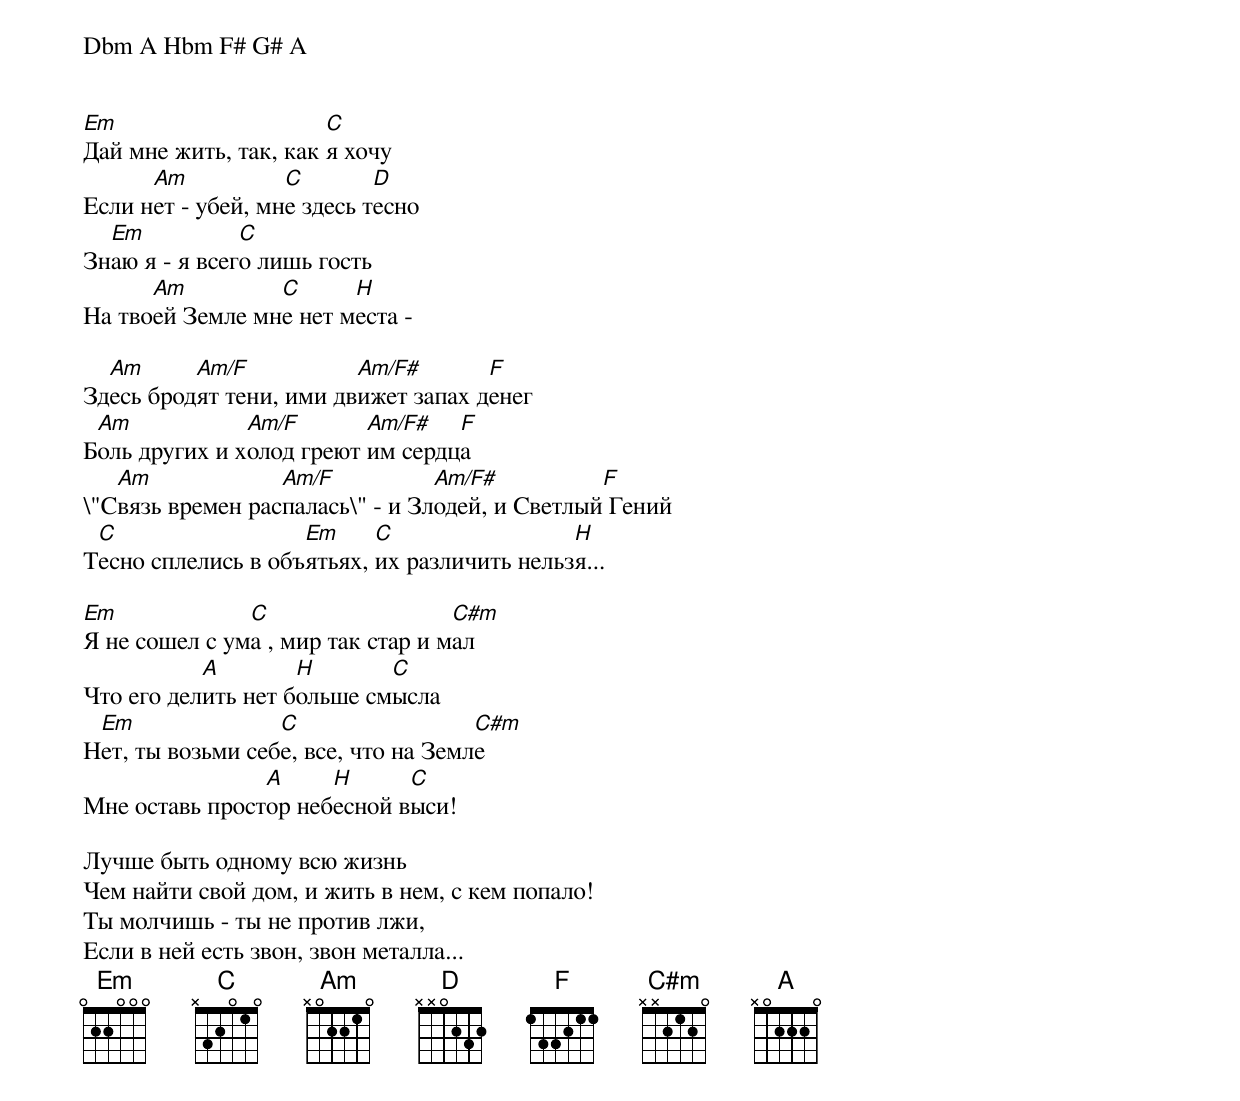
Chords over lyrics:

Dbm A Hbm F# G# A


Em                     C
Дай мне жить, так, как я хочу
      Am           C        D
Если нет - убей, мне здесь тесно
  Em           C
Знаю я - я всего лишь гость
      Am         C      H
Hа твоей Земле мне нет места -

  Am      Am/F           Am/F#       F
Здесь бродят тени, ими движет запах денег
 Am            Am/F       Am/F#   F
Боль других и холод греют им сердца
   Am             Am/F           Am/F#          F
\"Связь времен распалась\" - и Злодей, и Светлый Гений
 C                  Em     C                 H
Тесно сплелись в объятьях, их различить нельзя...

Em             C                   C#m
Я не сошел с ума , мир так стар и мал
           A        H       C
Что его делить нет больше смысла
 Em               C                  C#m
Hет, ты возьми себе, все, что на Земле
                A     H      C
Мне оставь простор небесной выси!

Лучше быть одному всю жизнь
Чем найти свой дом, и жить в нем, с кем попало!
Ты молчишь - ты не против лжи,
Если в ней есть звон, звон металла...
